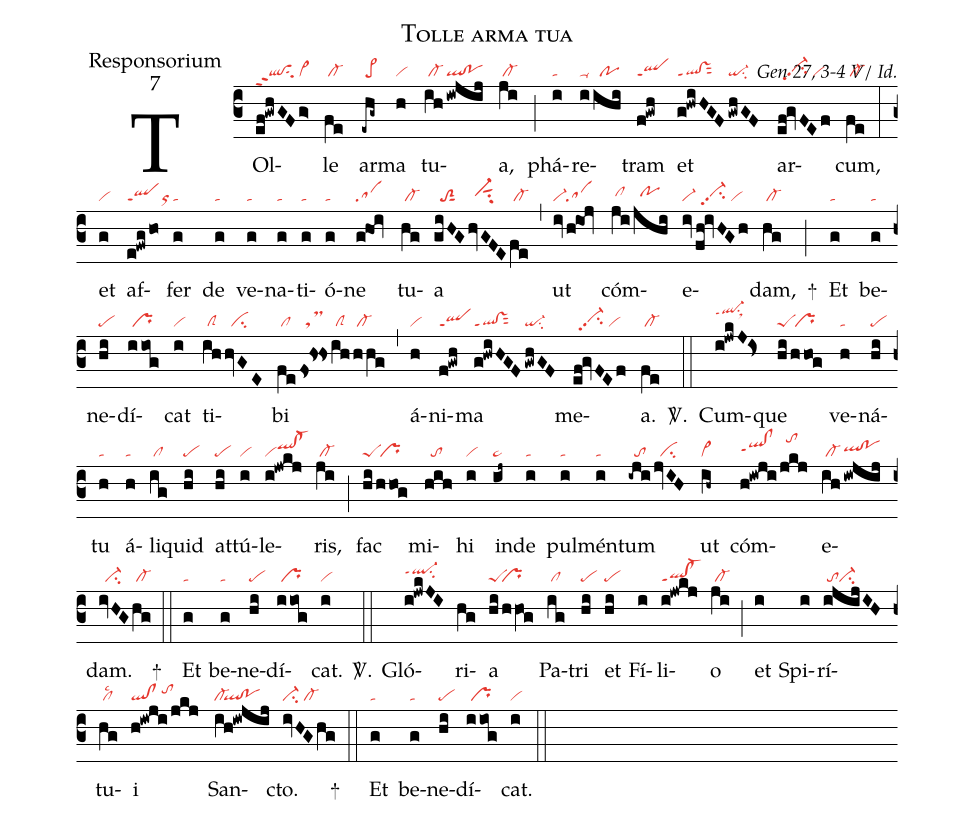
name:Tolle arma tua;
office-part:Responsorium;
mode:7;
commentary:Gen 27, 3-4 V/ Id.;
nabc-lines:1;
%%
(c3)
TOl(ef!gwhGFg>|qlppt2su2/vi>)le(fe|/cl-) ar(-ehg~|/pe>)ma(h|vi) tu(ih|/cl-|!iwjij|ql!po)a,(ji|/cl-) (;)
phá(i|ta)re(i|ta-|ihi|//po)tram(f!gwh|qlppt1) et(g!hwiHGF|ql!vssut2ppt1|/gwhGF|qi-su2) ar(ef!gvFEf|//vi-hhpp2su2/vi)cum,(fe|/cl-) (:)
et(g|vi) af(e!fwg/ho|qlppt1or)fer(g|ta) de(g|ta) ve(g|ta)na(g|ta)ti(g|ta)ó(g|ta)ne(g!hoi|sa) tu(hg|/cl-)a(giHG|//toS2sut1|hvGFE|//vi-hhsut1su2|fe|/cl-) (,)
ut(iv|vi-|h!ioj|sa) cóm(ji|/clhh|/jhi|//pohh)e(iv|vi-|/fh!ivHGh|//vi-hhpp2su2/vi)dam,(hg|/cl-) +(;)
Et(g|ta) be(g|ta)ne(hi|pe)dí(iiog|/pr)cat(i|vi) ti(ih|/clS|hvGE|//ci)bi(fe|/cl|fs!hs!hs|//tsM|ih|/clS|hhg|/cl-) (,)
á(h|vi)ni(f!gwh|qlppt1)ma(g!hwiHGF|ql!vsppt1sut2|/gwhGF|qi-su2) me(ef!gvFEf|//vi-hhpp2su2/vi)a.(fe|/cl-) <sp>V/</sp>.(::)
Cum(i!jwkJ!Is>|ql-hkppt1su1sux1)que(hi|peS|/hhog|/pr) ve(h|ta)ná(hi|pe)tu(h|ta) á(h|ta)li(ig|/cl)quid(hi|pe) at(hi|pe)tú(i|vi)le(i!jwkj|viqlhi!cl-hi)ris,(ji|/cl-) (;)
fac(hi|peS|/hhog|/pr) mi(hih|//to)hi(i|vi) in(ij~|pe~)de(i|ta) pul(i|ta)mén(i|ta)tum(-iji|//to|jvIH|//ci) ut(ih~|cl~) cóm(h!iwji|qlhh!clhhppt1|/jkj|//tohl)e(ih|/cl-|!iwjij|qlhh!pohh)dam.(ivHG|//ci-|hg|/cl-) +(::)
Et(g|ta) be(g|ta)ne(hi|pe)dí(iiog|/pr)cat.(i|vi) <sp>V/</sp>.(::)
Gló(i!jwkJI|ql-hippt1su2)ri(hg)a(hi/hhVO!g|peS``pr) Pa(ig|/cl)tri(hi|pe) et(hi|pe) Fí(i)li(i!jwkj|ql!cl-ppt1)o(ji|/cl-) (;)
et(i) Spi(i)rí(i!@jijIH|/toci-)tu(hg|/cllsc2)i(h!iwji/jkj|ql!cl/tohi) San(ih!iw!@jij|cl-``ql!po)cto.(ivHGhg|ci-/cl-) +(::)
Et(g|ta) be(g|ta)ne(hi|pe)dí(iiog|/pr)cat.(i|vi) (::)
